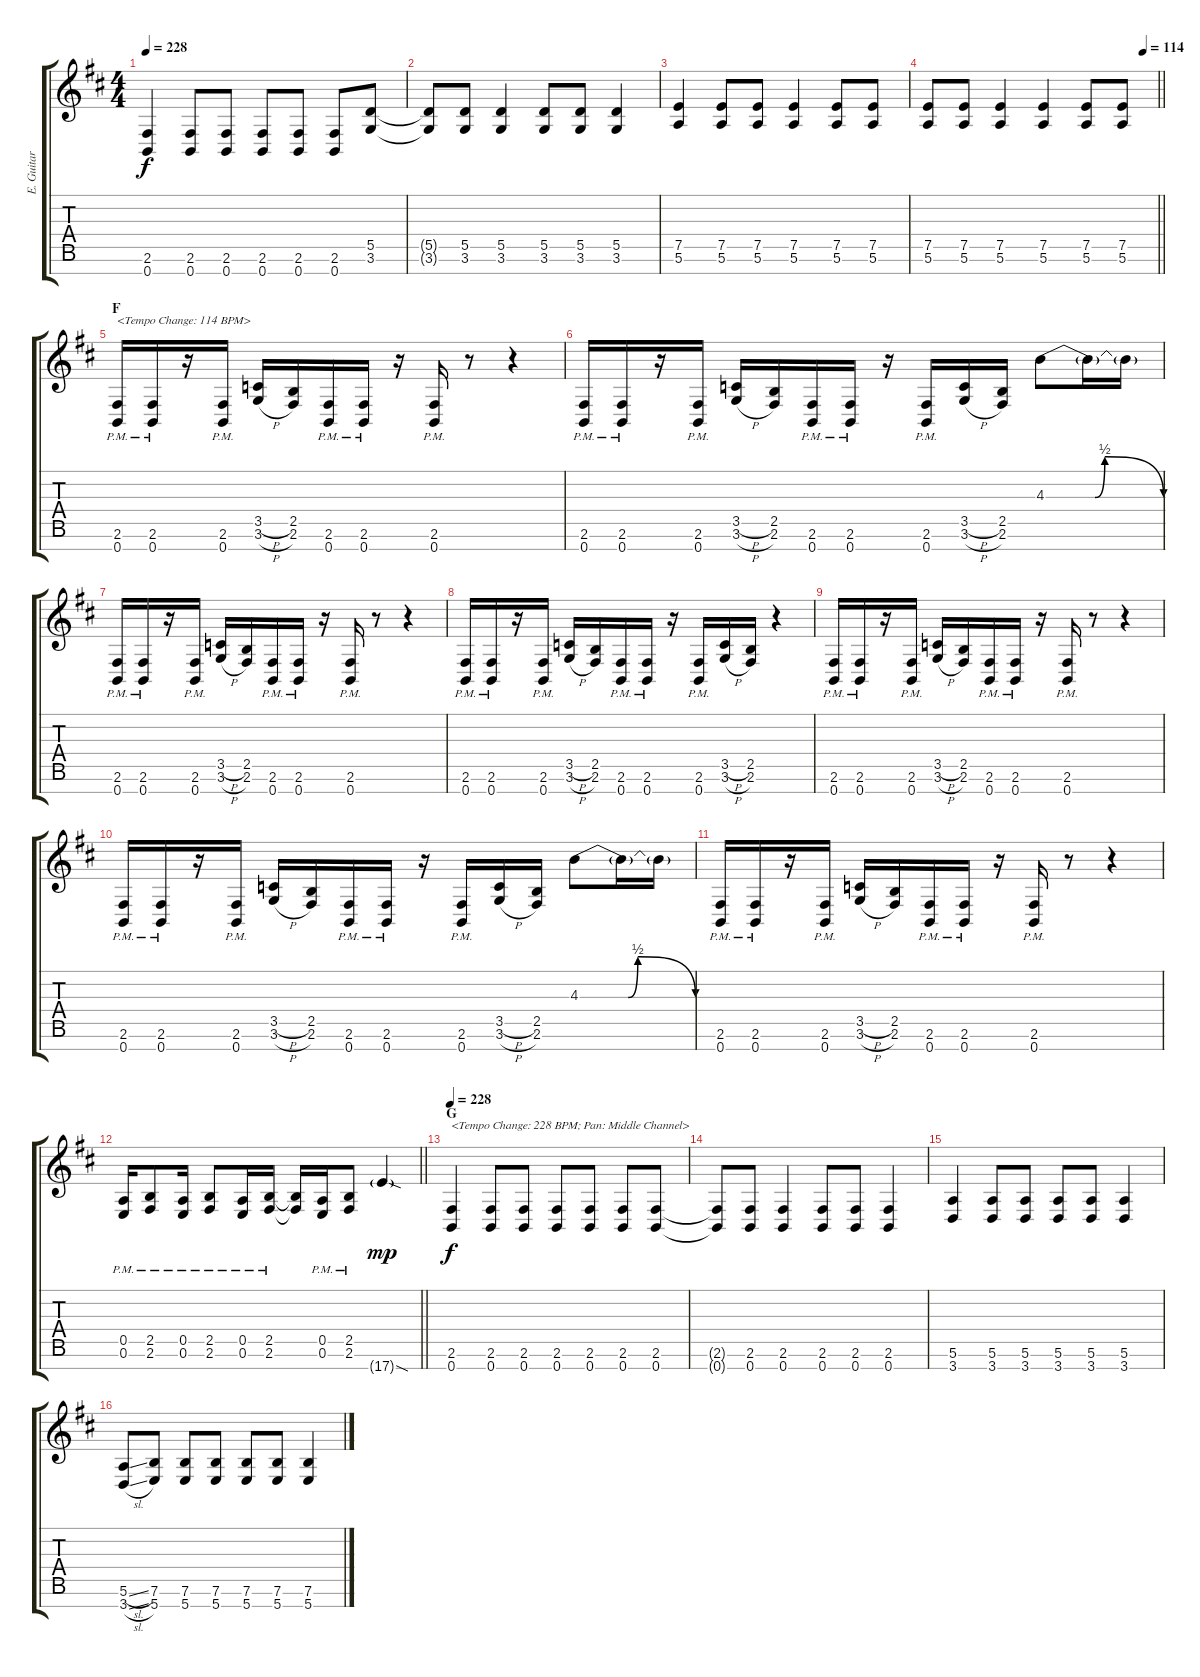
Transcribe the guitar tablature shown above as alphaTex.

\track ("E. Guitar II" "E. Guitar ") {instrument overdrivenguitar}
\staff {score tabs}
\tuning (E4 B3 G3 D3 A2 E2 B1) {hide}
\ts (4 4)
\tempo 228
\clef g2
\ks d
(2.6 0.7).4{dy f} (2.6 0.7).8 (2.6 0.7).8 (2.6 0.7).8 (2.6 0.7).8 (2.6 0.7).8 (5.5 3.6).8 |
(5.5{t} 3.6{t}).8 (5.5 3.6).8 (5.5 3.6).4 (5.5 3.6).8 (5.5 3.6).8 (5.5 3.6).4 |
(7.5 5.6).4 (7.5 5.6).8 (7.5 5.6).8 (7.5 5.6).4 (7.5 5.6).8 (7.5 5.6).8 |
\tempo (114 0.9375)
\barLineRight lightlight
(7.5 5.6).8 (7.5 5.6).8 (7.5 5.6).4 (7.5 5.6).4 (7.5 5.6).8 (7.5 5.6).8 |
\section ("" "F")
(2.6{pm} 0.7{pm}).16{txt "<Tempo Change: 114 BPM>"} (2.6{pm} 0.7{pm}).16 r.16 (2.6{pm} 0.7{pm}).16 (3.5{h} 3.6{h}).16 (2.5 2.6).16 (2.6{pm} 0.7{pm}).16 (2.6{pm} 0.7{pm}).16 r.16 (2.6{pm} 0.7{pm}).16 r.8 r.4 |
(2.6{pm} 0.7{pm}).16 (2.6{pm} 0.7{pm}).16 r.16 (2.6{pm} 0.7{pm}).16 (3.5{h} 3.6{h}).16 (2.5 2.6).16 (2.6{pm} 0.7{pm}).16 (2.6{pm} 0.7{pm}).16 r.16 (2.6{pm} 0.7{pm}).16 (3.5{h} 3.6{h}).16 (2.5 2.6).16 4.3{be (custom 0 0 25 0 30 2 60 0)}.8 4.3{t}.16 4.3{t}.16 |
(2.6{pm} 0.7{pm}).16 (2.6{pm} 0.7{pm}).16 r.16 (2.6{pm} 0.7{pm}).16 (3.5{h} 3.6{h}).16 (2.5 2.6).16 (2.6{pm} 0.7{pm}).16 (2.6{pm} 0.7{pm}).16 r.16 (2.6{pm} 0.7{pm}).16 r.8 r.4 |
(2.6{pm} 0.7{pm}).16 (2.6{pm} 0.7{pm}).16 r.16 (2.6{pm} 0.7{pm}).16 (3.5{h} 3.6{h}).16 (2.5 2.6).16 (2.6{pm} 0.7{pm}).16 (2.6{pm} 0.7{pm}).16 r.16 (2.6{pm} 0.7{pm}).16 (3.5{h} 3.6{h}).16 (2.5 2.6).16 r.4 |
(2.6{pm} 0.7{pm}).16 (2.6{pm} 0.7{pm}).16 r.16 (2.6{pm} 0.7{pm}).16 (3.5{h} 3.6{h}).16 (2.5 2.6).16 (2.6{pm} 0.7{pm}).16 (2.6{pm} 0.7{pm}).16 r.16 (2.6{pm} 0.7{pm}).16 r.8 r.4 |
(2.6{pm} 0.7{pm}).16 (2.6{pm} 0.7{pm}).16 r.16 (2.6{pm} 0.7{pm}).16 (3.5{h} 3.6{h}).16 (2.5 2.6).16 (2.6{pm} 0.7{pm}).16 (2.6{pm} 0.7{pm}).16 r.16 (2.6{pm} 0.7{pm}).16 (3.5{h} 3.6{h}).16 (2.5 2.6).16 4.3{be (custom 0 0 25 0 30 2 60 0)}.8 4.3{t}.16 4.3{t}.16 |
(2.6{pm} 0.7{pm}).16 (2.6{pm} 0.7{pm}).16 r.16 (2.6{pm} 0.7{pm}).16 (3.5{h} 3.6{h}).16 (2.5 2.6).16 (2.6{pm} 0.7{pm}).16 (2.6{pm} 0.7{pm}).16 r.16 (2.6{pm} 0.7{pm}).16 r.8 r.4 |
\barLineRight lightlight
(0.5{pm} 0.6{pm}).16 (2.5{pm} 2.6{pm}).8 (0.5{pm} 0.6{pm}).16 (2.5{pm} 2.6{pm}).8 (0.5{pm} 0.6{pm}).16 (2.5{pm} 2.6{pm}).16 (2.5{t} 2.6{t}).16 (0.5{pm} 0.6{pm}).16 (2.5{pm} 2.6{pm}).8 17.7{sod g}.4{dy mp} |
\section ("" "G")
\tempo 228
(2.6 0.7).4{txt "<Tempo Change: 228 BPM; Pan: Middle Channel>" dy f balance 8} (2.6 0.7).8 (2.6 0.7).8 (2.6 0.7).8 (2.6 0.7).8 (2.6 0.7).8 (2.6 0.7).8 |
(2.6{t} 0.7{t}).8 (2.6 0.7).8 (2.6 0.7).4 (2.6 0.7).8 (2.6 0.7).8 (2.6 0.7).4 |
(5.6 3.7).4 (5.6 3.7).8 (5.6 3.7).8 (5.6 3.7).8 (5.6 3.7).8 (5.6 3.7).4 |
(5.6{sl} 3.7{sl}).8 (7.6 5.7).8 (7.6 5.7).8 (7.6 5.7).8 (7.6 5.7).8 (7.6 5.7).8 (7.6 5.7).4
